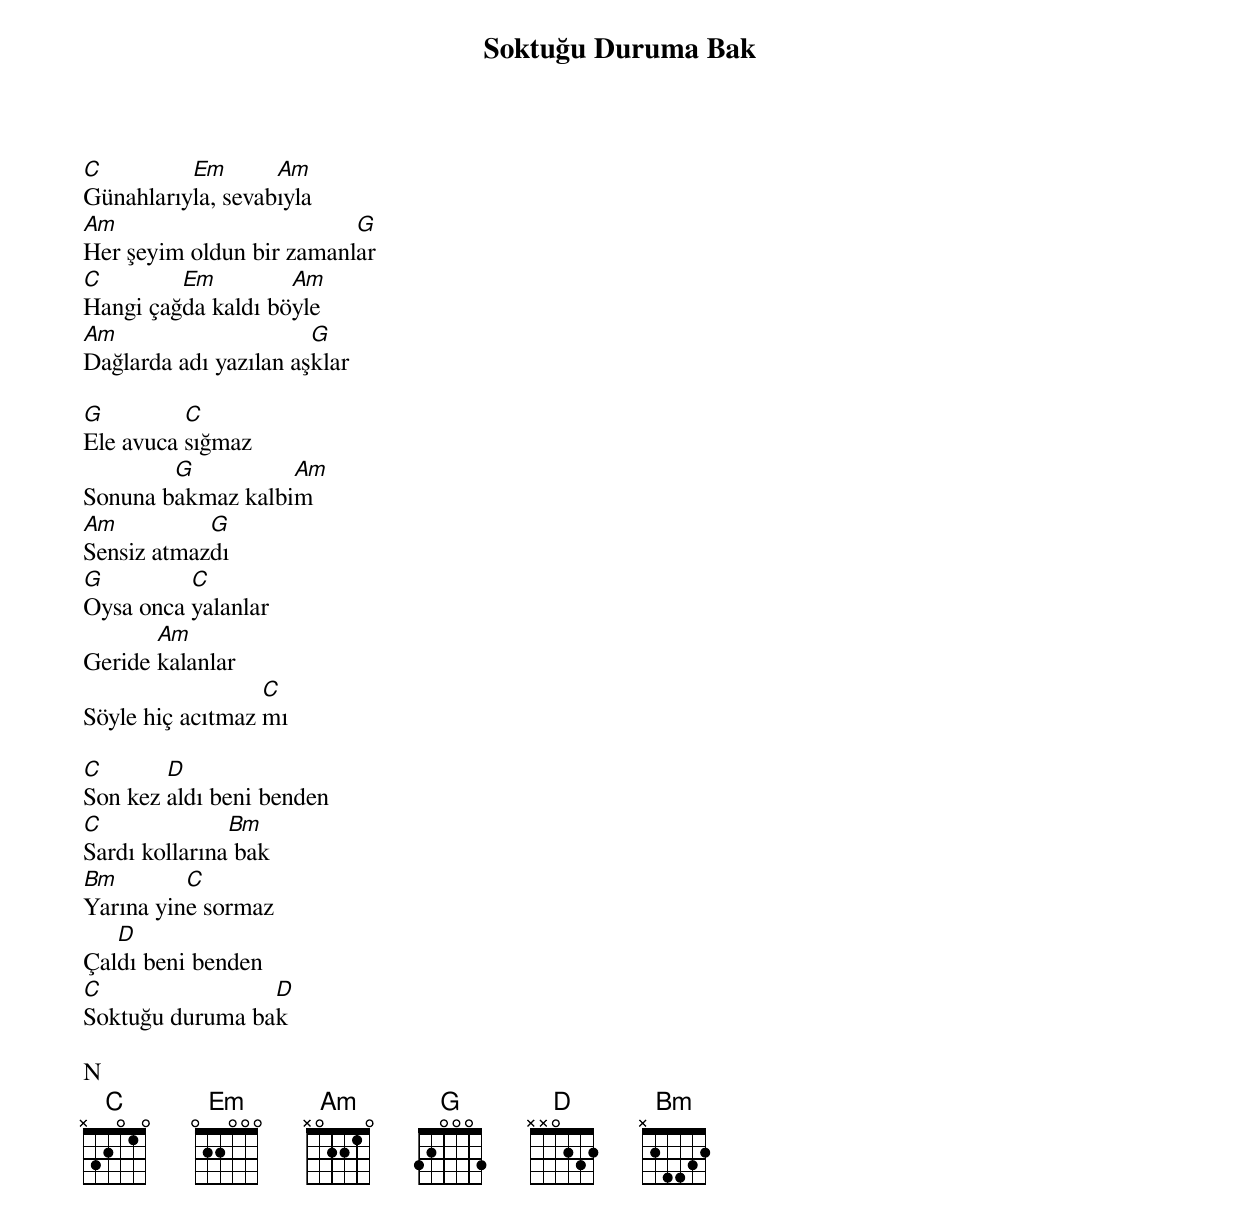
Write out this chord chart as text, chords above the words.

{title: Soktuğu Duruma Bak}
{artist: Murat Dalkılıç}

C         Em       Am
Günahlarıyla, sevabıyla
Am                        G
Her şeyim oldun bir zamanlar
C        Em         Am
Hangi çağda kaldı böyle
Am                     G
Dağlarda adı yazılan aşklar

G         C
Ele avuca sığmaz
        G          Am
Sonuna bakmaz kalbim
Am          G
Sensiz atmazdı
G         C
Oysa onca yalanlar
       Am
Geride kalanlar
                  C
Söyle hiç acıtmaz mı

C       D
Son kez aldı beni benden
C              Bm
Sardı kollarına bak
Bm        C
Yarına yine sormaz
   D
Çaldı beni benden
C                D
Soktuğu duruma bak

N
